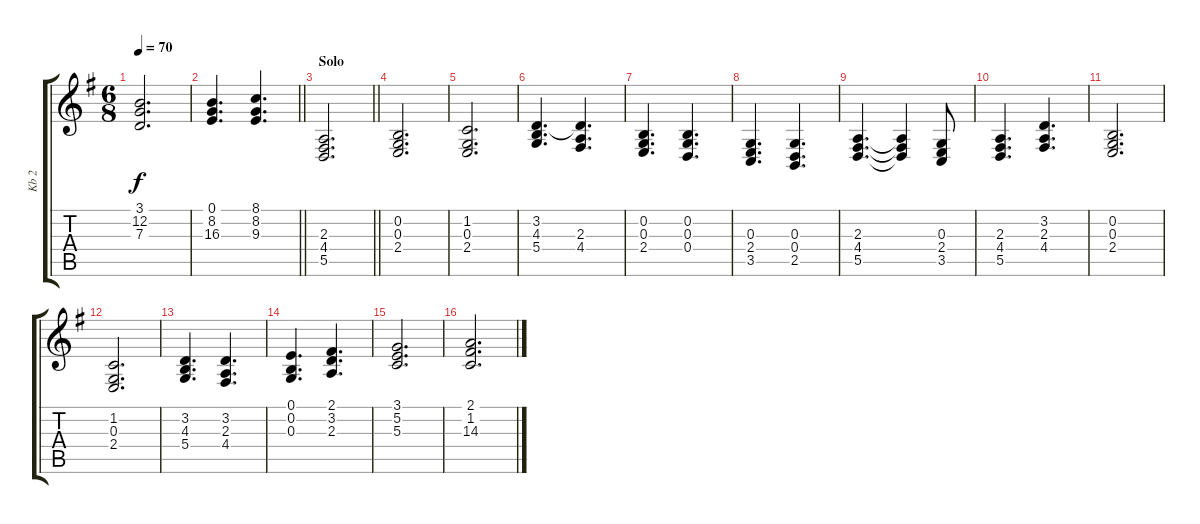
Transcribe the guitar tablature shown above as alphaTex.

\track ("Kb 2" "Kb 2") {instrument churchorgan}
\staff {score tabs}
\tuning (E4 B3 G3 D3 A2 E2) {hide}
\ts (6 8)
\tempo 70
\clef g2
\ks g
(3.1 12.2 7.3).2{d dy f} |
\barLineRight lightlight
(0.1 8.2 16.3).4{d} (8.1 8.2 9.3).4{d} |
\section ("" "Solo")
\barLineRight lightlight
(2.3 4.4 5.5).2{d} |
\section ("" "")
(0.2 0.3 2.4).2{d} |
(1.2 0.3 2.4).2{d} |
(3.2 4.3 5.4).4{d} (3.2{t} 2.3 4.4).4{d} |
(0.2 0.3 2.4).4{d} (0.2 0.3 0.4).4{d} |
(0.3 2.4 3.5).4{d} (0.3 0.4 2.5).4{d} |
(2.3 4.4 5.5).4{d} (2.3{t} 4.4{t} 5.5{t}).4 (0.3 2.4 3.5).8 |
(2.3 4.4 5.5).4{d} (3.2 2.3 4.4).4{d} |
(0.2 0.3 2.4).2{d} |
(1.2 0.3 2.4).2{d} |
(3.2 4.3 5.4).4{d} (3.2 2.3 4.4).4{d} |
(0.1 0.2 0.3).4{d} (2.1 3.2 2.3).4{d} |
(3.1 5.2 5.3).2{d} |
(2.1 1.2 14.3).2{d}
